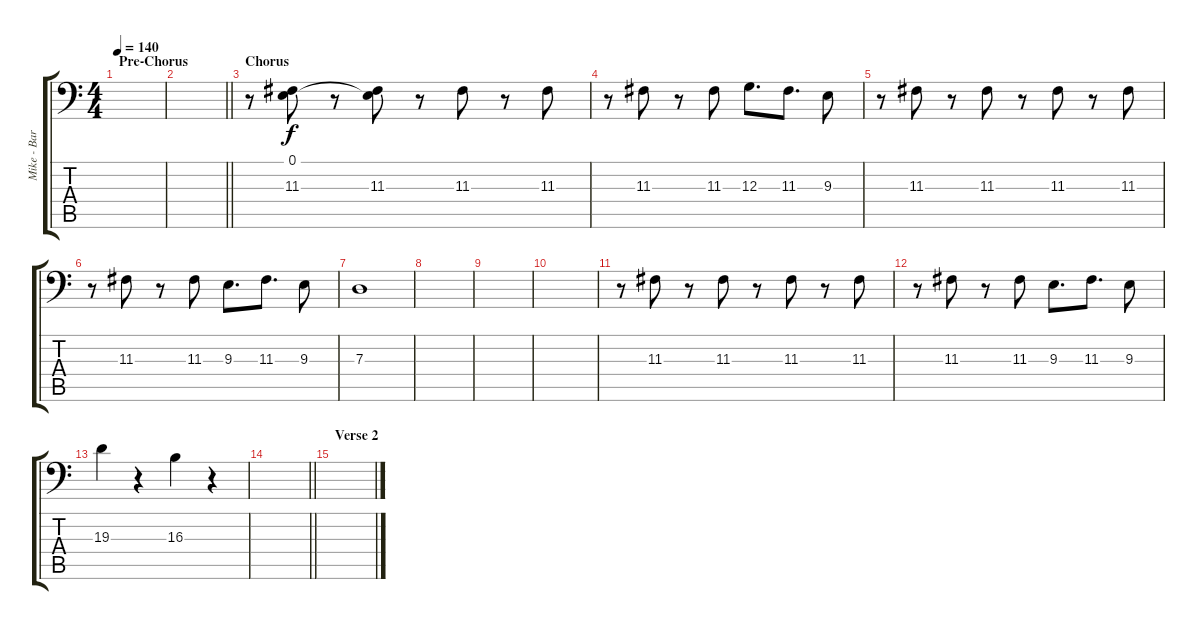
\track ("Mike - Bari" "Mike - Bar") {instrument baritonesax}
\staff {score tabs}
\tuning (E3 B2 G2 D2 A1 E1) {hide}
\ts (4 4)
\section ("" "Pre-Chorus")
\tempo 140
\clef f4
\ks c
|
\barLineRight lightlight
|
\section ("" "Chorus")
r.8 (0.1 11.3).8 r.8 (0.1{t} 11.3).8 r.8 11.3.8 r.8 11.3.8 |
r.8 11.3.8 r.8 11.3.8 12.3.8{d} 11.3.8{d} 9.3.8 |
r.8 11.3.8 r.8 11.3.8 r.8 11.3.8 r.8 11.3.8 |
r.8 11.3.8 r.8 11.3.8 9.3.8{d} 11.3.8{d} 9.3.8 |
7.3.1 |
|
|
|
r.8 11.3.8 r.8 11.3.8 r.8 11.3.8 r.8 11.3.8 |
r.8 11.3.8 r.8 11.3.8 9.3.8{d} 11.3.8{d} 9.3.8 |
19.3.4 r.4 16.3.4 r.4 |
\barLineRight lightlight
|
\section ("" "Verse 2")
